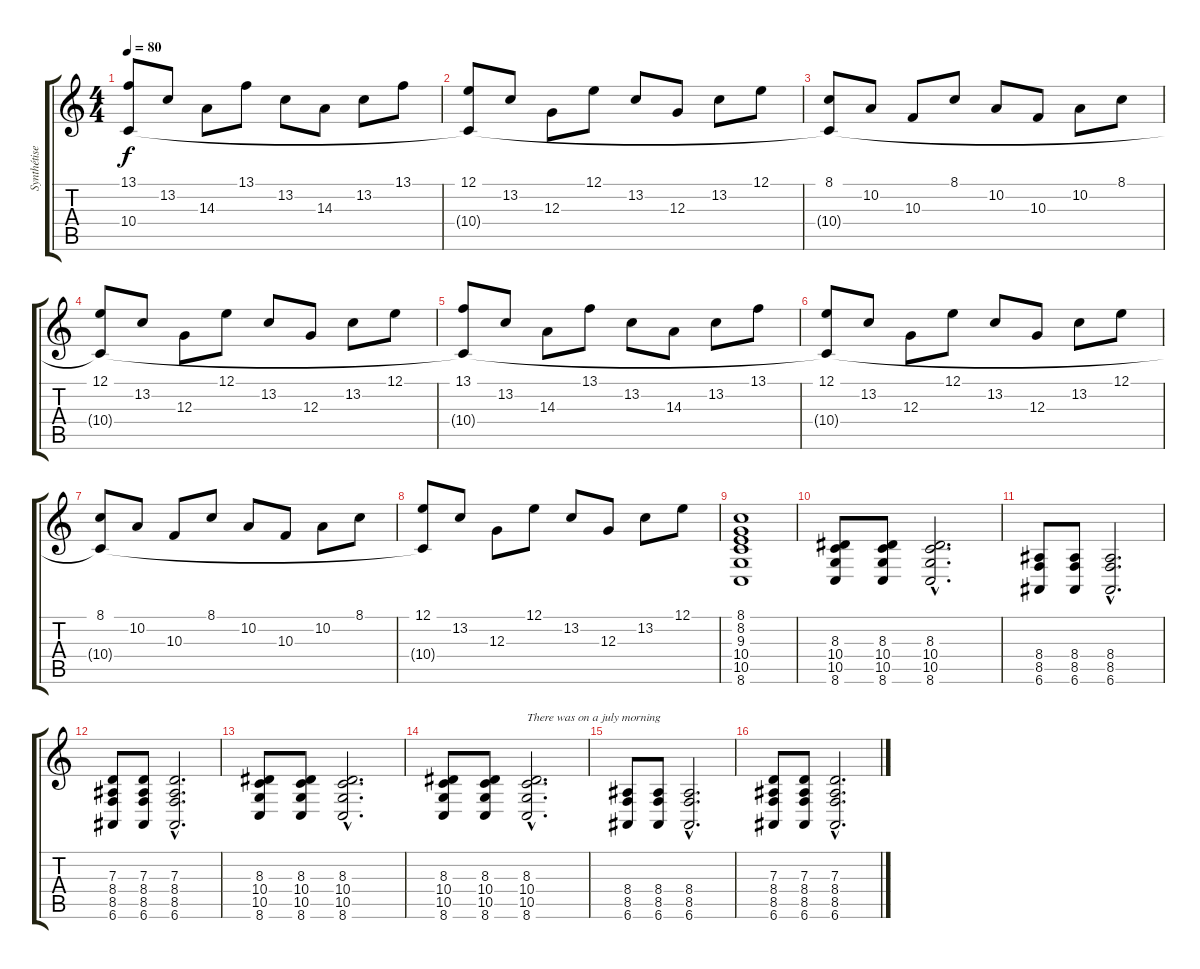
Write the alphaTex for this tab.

\track ("Synthétiseur" "Synthétise") {instrument drawbarorgan}
\staff {score tabs}
\tuning (E4 B3 G3 D3 A2 E2) {hide}
\ts (4 4)
\tempo 80
\clef g2
\ks c
(13.1 10.4{t}).8{dy f} 13.2.8 14.3.8 13.1.8 13.2.8 14.3.8 13.2.8 13.1.8 |
(12.1 10.4{t}).8 13.2.8 12.3.8 12.1.8 13.2.8 12.3.8 13.2.8 12.1.8 |
(8.1 10.4{t}).8 10.2.8 10.3.8 8.1.8 10.2.8 10.3.8 10.2.8 8.1.8 |
(12.1 10.4{t}).8 13.2.8 12.3.8 12.1.8 13.2.8 12.3.8 13.2.8 12.1.8 |
(13.1 10.4{t}).8 13.2.8 14.3.8 13.1.8 13.2.8 14.3.8 13.2.8 13.1.8 |
(12.1 10.4{t}).8 13.2.8 12.3.8 12.1.8 13.2.8 12.3.8 13.2.8 12.1.8 |
(8.1 10.4{t}).8 10.2.8 10.3.8 8.1.8 10.2.8 10.3.8 10.2.8 8.1.8 |
(12.1 10.4{t}).8 13.2.8 12.3.8 12.1.8 13.2.8 12.3.8 13.2.8 12.1.8 |
(8.1 8.2 9.3 10.4 10.5 8.6).1 |
(8.3 10.4 10.5 8.6).8 (8.3 10.4 10.5 8.6).8 (8.3{hac} 10.4{hac} 10.5{hac} 8.6{hac}).2{d} |
(8.4 8.5 6.6).8 (8.4 8.5 6.6).8 (8.4{hac} 8.5{hac} 6.6{hac}).2{d} |
(7.3 8.4 8.5 6.6).8 (7.3 8.4 8.5 6.6).8 (7.3{hac} 8.4{hac} 8.5{hac} 6.6{hac}).2{d} |
(8.3 10.4 10.5 8.6).8 (8.3 10.4 10.5 8.6).8 (8.3{hac} 10.4{hac} 10.5{hac} 8.6{hac}).2{d} |
(8.3 10.4 10.5 8.6).8 (8.3 10.4 10.5 8.6).8 (8.3{hac} 10.4{hac} 10.5{hac} 8.6{hac}).2{d txt "There was on a july morning"} |
(8.4 8.5 6.6).8 (8.4 8.5 6.6).8 (8.4{hac} 8.5{hac} 6.6{hac}).2{d} |
(7.3 8.4 8.5 6.6).8 (7.3 8.4 8.5 6.6).8 (7.3{hac} 8.4{hac} 8.5{hac} 6.6{hac}).2{d}
